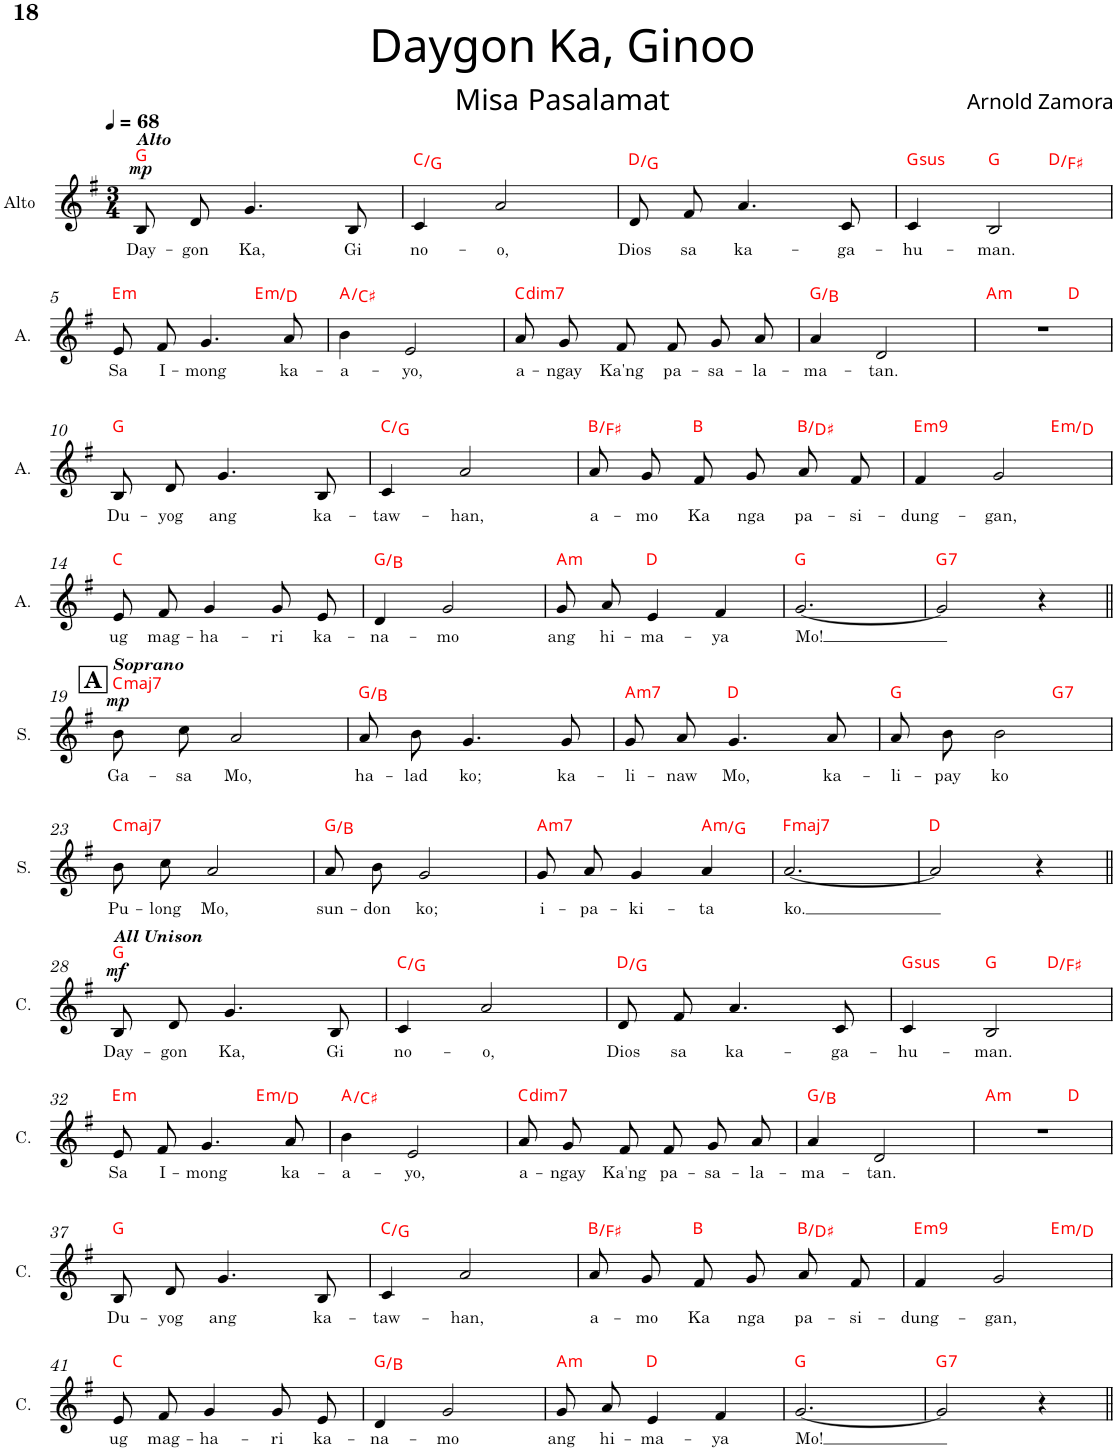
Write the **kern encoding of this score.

**kern	**text	**kern	**text	**dynam	**harte	**kern	**text	**dynam	**harte
*part2	*part2	*part2	*part2	*part2	*part2	*part1	*part1	*part1	*part1
*staff3	*staff3	*staff2	*staff2	*staff2/3	*	*staff1	*staff1	*staff1	*
*I"Soprano	*	*	*	*	*	*I"Cantor	*	*	*
*I'S.	*	*	*	*	*	*I'C.	*	*	*
!!LO:PB:g=z
*clefG2	*	*clefG2	*	*	*	*clefG2	*	*	*
*k[f#]	*	*k[f#]	*	*	*	*k[f#]	*	*	*
*M3/4	*	*M3/4	*	*	*	*M3/4	*	*	*
*MM68	*	*MM68	*	*	*	*MM68	*	*	*
=1	=1	=1	=1	=1	=1	=1	=1	=1	=1
!LO:TX:a:Bi:t=Alto	!	!	!	!	!	!	!	!	!
!	!LO:LY:b	!	!	!LO:DY:a=2	!	!	!	!	!
8B/L	Day-	2.r	.	mp	.	2.r	.	.	.
!	!LO:LY:b	!	!	!	!	!	!	!	!
8d/J	-gon	.	.	.	.	.	.	.	.
!	!LO:LY:b	!	!	!	!	!	!	!	!
4.g/	Ka,	.	.	.	.	.	.	.	.
!	!LO:LY:b	!	!	!	!	!	!	!	!
8B/	Gi	.	.	.	.	.	.	.	.
=2	=2	=2	=2	=2	=2	=2	=2	=2	=2
!	!LO:LY:b	!	!	!	!	!	!	!	!
4c/	-no-	2.r	.	.	.	2.r	.	.	.
!	!LO:LY:b	!	!	!	!	!	!	!	!
2a/	-o,	.	.	.	.	.	.	.	.
=3	=3	=3	=3	=3	=3	=3	=3	=3	=3
!	!LO:LY:b	!	!	!	!	!	!	!	!
8d/L	Dios	2.r	.	.	.	2.r	.	.	.
!	!LO:LY:b	!	!	!	!	!	!	!	!
8f#/J	sa	.	.	.	.	.	.	.	.
!	!LO:LY:b	!	!	!	!	!	!	!	!
4.a/	ka-	.	.	.	.	.	.	.	.
!	!LO:LY:b	!	!	!	!	!	!	!	!
8c/	-ga-	.	.	.	.	.	.	.	.
=4	=4	=4	=4	=4	=4	=4	=4	=4	=4
!	!LO:LY:b	!	!	!	!	!	!	!	!
4c/	-hu-	2.r	.	.	.	2.r	.	.	.
!	!LO:LY:b	!	!	!	!	!	!	!	!
2B/	-man.	.	.	.	.	.	.	.	.
!!LO:LB:g=z
=5	=5	=5	=5	=5	=5	=5	=5	=5	=5
!	!LO:LY:b	!	!	!	!	!	!	!	!
8e/L	Sa	2.r	.	.	.	2.r	.	.	.
!	!LO:LY:b	!	!	!	!	!	!	!	!
8f#/J	I-	.	.	.	.	.	.	.	.
!	!LO:LY:b	!	!	!	!	!	!	!	!
4.g/	-mong	.	.	.	.	.	.	.	.
!	!LO:LY:b	!	!	!	!	!	!	!	!
8a/	ka-	.	.	.	.	.	.	.	.
=6	=6	=6	=6	=6	=6	=6	=6	=6	=6
!	!LO:LY:b	!	!	!	!	!	!	!	!
4b\	-a-	2.r	.	.	.	2.r	.	.	.
!	!LO:LY:b	!	!	!	!	!	!	!	!
2e/	-yo,	.	.	.	.	.	.	.	.
=7	=7	=7	=7	=7	=7	=7	=7	=7	=7
!	!LO:LY:b	!	!	!	!	!	!	!	!
8a/L	a-	2.r	.	.	.	2.r	.	.	.
!	!LO:LY:b	!	!	!	!	!	!	!	!
8g/J	-ngay	.	.	.	.	.	.	.	.
!	!LO:LY:b	!	!	!	!	!	!	!	!
8f#/L	Ka'ng	.	.	.	.	.	.	.	.
!	!LO:LY:b	!	!	!	!	!	!	!	!
8f#/J	pa-	.	.	.	.	.	.	.	.
!	!LO:LY:b	!	!	!	!	!	!	!	!
8g/L	-sa-	.	.	.	.	.	.	.	.
!	!LO:LY:b	!	!	!	!	!	!	!	!
8a/J	-la-	.	.	.	.	.	.	.	.
=8	=8	=8	=8	=8	=8	=8	=8	=8	=8
!	!LO:LY:b	!	!	!	!	!	!	!	!
4a/	-ma-	2.r	.	.	.	2.r	.	.	.
!	!LO:LY:b	!	!	!	!	!	!	!	!
2d/	-tan.	.	.	.	.	.	.	.	.
=9	=9	=9	=9	=9	=9	=9	=9	=9	=9
2.r	.	2.r	.	.	.	2.r	.	.	.
!!LO:LB:g=z
=10	=10	=10	=10	=10	=10	=10	=10	=10	=10
!	!LO:LY:b	!	!	!	!	!	!	!	!
8B/L	Du-	2.r	.	.	.	2.r	.	.	.
!	!LO:LY:b	!	!	!	!	!	!	!	!
8d/J	-yog	.	.	.	.	.	.	.	.
!	!LO:LY:b	!	!	!	!	!	!	!	!
4.g/	ang	.	.	.	.	.	.	.	.
!	!LO:LY:b	!	!	!	!	!	!	!	!
8B/	ka-	.	.	.	.	.	.	.	.
=11	=11	=11	=11	=11	=11	=11	=11	=11	=11
!	!LO:LY:b	!	!	!	!	!	!	!	!
4c/	-taw-	2.r	.	.	.	2.r	.	.	.
!	!LO:LY:b	!	!	!	!	!	!	!	!
2a/	-han,	.	.	.	.	.	.	.	.
=12	=12	=12	=12	=12	=12	=12	=12	=12	=12
!	!LO:LY:b	!	!	!	!	!	!	!	!
8a/L	a-	2.r	.	.	.	2.r	.	.	.
!	!LO:LY:b	!	!	!	!	!	!	!	!
8g/J	-mo	.	.	.	.	.	.	.	.
!	!LO:LY:b	!	!	!	!	!	!	!	!
8f#/L	Ka	.	.	.	.	.	.	.	.
!	!LO:LY:b	!	!	!	!	!	!	!	!
8g/J	nga	.	.	.	.	.	.	.	.
!	!LO:LY:b	!	!	!	!	!	!	!	!
8a/L	pa-	.	.	.	.	.	.	.	.
!	!LO:LY:b	!	!	!	!	!	!	!	!
8f#/J	-si-	.	.	.	.	.	.	.	.
=13	=13	=13	=13	=13	=13	=13	=13	=13	=13
!	!LO:LY:b	!	!	!	!	!	!	!	!
4f#/	-dung-	2.r	.	.	.	2.r	.	.	.
!	!LO:LY:b	!	!	!	!	!	!	!	!
2g/	-gan,	.	.	.	.	.	.	.	.
!!LO:LB:g=z
=14	=14	=14	=14	=14	=14	=14	=14	=14	=14
!	!LO:LY:b	!	!	!	!	!	!	!	!
8e/L	ug	2.r	.	.	.	2.r	.	.	.
!	!LO:LY:b	!	!	!	!	!	!	!	!
8f#/J	mag-	.	.	.	.	.	.	.	.
!	!LO:LY:b	!	!	!	!	!	!	!	!
4g/	-ha-	.	.	.	.	.	.	.	.
!	!LO:LY:b	!	!	!	!	!	!	!	!
8g/L	-ri	.	.	.	.	.	.	.	.
!	!LO:LY:b	!	!	!	!	!	!	!	!
8e/J	ka-	.	.	.	.	.	.	.	.
=15	=15	=15	=15	=15	=15	=15	=15	=15	=15
!	!LO:LY:b	!	!	!	!	!	!	!	!
4d/	-na-	2.r	.	.	.	2.r	.	.	.
!	!LO:LY:b	!	!	!	!	!	!	!	!
2g/	-mo	.	.	.	.	.	.	.	.
=16	=16	=16	=16	=16	=16	=16	=16	=16	=16
!	!LO:LY:b	!	!	!	!	!	!	!	!
8g/L	ang	2.r	.	.	.	2.r	.	.	.
!	!LO:LY:b	!	!	!	!	!	!	!	!
8a/J	hi-	.	.	.	.	.	.	.	.
!	!LO:LY:b	!	!	!	!	!	!	!	!
4e/	-ma-	.	.	.	.	.	.	.	.
!	!LO:LY:b	!	!	!	!	!	!	!	!
4f#/	-ya	.	.	.	.	.	.	.	.
=17	=17	=17	=17	=17	=17	=17	=17	=17	=17
!	!LO:LY:b	!	!	!	!	!	!	!	!
[2.g/	Mo!	2.r	.	.	.	2.r	.	.	.
=18	=18	=18	=18	=18	=18	=18	=18	=18	=18
2g/]	.	2.r	.	.	.	2.r	.	.	.
4r	.	.	.	.	.	.	.	.	.
!!LO:LB:g=z
!!LO:REH:place=s1:a:B:cj:fs=14:t=A
!!LO:REH:place=s2:a:B:cj:fs=14:t=A
=19||	=19||	=19||	=19||	=19||	=19||	=19||	=19||	=19||	=19||
!	!	!LO:TX:a:Bi:t=Soprano	!	!	!	!	!	!	!
!	!	!	!LO:LY:b	!LO:DY:a	!LO:H:kt=maj7	!	!	!	!
2.r	.	8b\L	Ga-	mp	C:maj7	2.r	.	.	.
!	!	!	!LO:LY:b	!	!	!	!	!	!
.	.	8cc\J	-sa	.	.	.	.	.	.
!	!	!	!LO:LY:b	!	!	!	!	!	!
.	.	2a/	Mo,	.	.	.	.	.	.
=20	=20	=20	=20	=20	=20	=20	=20	=20	=20
!	!	!	!LO:LY:b	!	!	!	!	!	!
2.r	.	8a/L	ha-	.	G:maj/3	2.r	.	.	.
!	!	!	!LO:LY:b	!	!	!	!	!	!
.	.	8b/J	-lad	.	.	.	.	.	.
!	!	!	!LO:LY:b	!	!	!	!	!	!
.	.	4.g/	ko;	.	.	.	.	.	.
!	!	!	!LO:LY:b	!	!	!	!	!	!
.	.	8g/	ka-	.	.	.	.	.	.
=21	=21	=21	=21	=21	=21	=21	=21	=21	=21
!	!	!	!LO:LY:b	!	!LO:H:kt=m7	!	!	!	!
2.r	.	8g/L	-li-	.	A:min7	2.r	.	.	.
!	!	!	!LO:LY:b	!	!	!	!	!	!
.	.	8a/J	-naw	.	.	.	.	.	.
!	!	!	!LO:LY:b	!	!	!	!	!	!
.	.	4.g/	Mo,	.	D:maj	.	.	.	.
!	!	!	!LO:LY:b	!	!	!	!	!	!
.	.	8a/	ka-	.	.	.	.	.	.
=22	=22	=22	=22	=22	=22	=22	=22	=22	=22
!	!	!	!LO:LY:b	!	!	!	!	!	!
*	*	*^	*	*	*	*	*	*	*
2.r	.	8a/L	2ryy	-li-	.	G:maj	2.r	.	.	.
!	!	!	!	!LO:LY:b	!	!	!	!	!	!
.	.	8b/J	.	-pay	.	.	.	.	.	.
!	!	!	!	!LO:LY:b	!	!	!	!	!	!
.	.	2b\	.	ko	.	.	.	.	.	.
!	!	!	!	!	!	!LO:H:kt=7	!	!	!	!
.	.	.	4ryy	.	.	G:7	.	.	.	.
!!LO:LB:g=z
=23	=23	=23	=23	=23	=23	=23	=23	=23	=23	=23
!	!	!	!	!LO:LY:b	!	!LO:H:kt=maj7	!	!	!	!
*	*	*v	*v	*	*	*	*	*	*	*
2.r	.	8b\L	Pu-	.	C:maj7	2.r	.	.	.
!	!	!	!LO:LY:b	!	!	!	!	!	!
.	.	8cc\J	-long	.	.	.	.	.	.
!	!	!	!LO:LY:b	!	!	!	!	!	!
.	.	2a/	Mo,	.	.	.	.	.	.
=24	=24	=24	=24	=24	=24	=24	=24	=24	=24
!	!	!	!LO:LY:b	!	!	!	!	!	!
2.r	.	8a/L	sun-	.	G:maj/3	2.r	.	.	.
!	!	!	!LO:LY:b	!	!	!	!	!	!
.	.	8b/J	-don	.	.	.	.	.	.
!	!	!	!LO:LY:b	!	!	!	!	!	!
.	.	2g/	ko;	.	.	.	.	.	.
=25	=25	=25	=25	=25	=25	=25	=25	=25	=25
!	!	!	!LO:LY:b	!	!LO:H:kt=m7	!	!	!	!
2.r	.	8g/L	i-	.	A:min7	2.r	.	.	.
!	!	!	!LO:LY:b	!	!	!	!	!	!
.	.	8a/J	-pa-	.	.	.	.	.	.
!	!	!	!LO:LY:b	!	!	!	!	!	!
.	.	4g/	-ki-	.	.	.	.	.	.
!	!	!	!LO:LY:b	!	!LO:H:kt=m	!	!	!	!
.	.	4a/	-ta	.	A:min/b7	.	.	.	.
=26	=26	=26	=26	=26	=26	=26	=26	=26	=26
!	!	!	!LO:LY:b	!	!LO:H:kt=maj7	!	!	!	!
2.r	.	[2.a/	ko.	.	F:maj7	2.r	.	.	.
=27	=27	=27	=27	=27	=27	=27	=27	=27	=27
2.r	.	2a/]	.	.	D:maj	2.r	.	.	.
.	.	4r	.	.	.	.	.	.	.
!!LO:LB:g=z
=28||	=28||	=28||	=28||	=28||	=28||	=28||	=28||	=28||	=28||
!	!	!	!	!	!	!LO:TX:a:Bi:t=All Unison	!	!	!
!	!	!	!	!	!	!	!LO:LY:b	!LO:DY:a	!
2.r	.	2.r	.	.	.	8B/L	Day-	mf	G:maj
!	!	!	!	!	!	!	!LO:LY:b	!	!
.	.	.	.	.	.	8d/J	-gon	.	.
!	!	!	!	!	!	!	!LO:LY:b	!	!
.	.	.	.	.	.	4.g/	Ka,	.	.
!	!	!	!	!	!	!	!LO:LY:b	!	!
.	.	.	.	.	.	8B/	Gi	.	.
=29	=29	=29	=29	=29	=29	=29	=29	=29	=29
!	!	!	!	!	!	!	!LO:LY:b	!	!
2.r	.	2.r	.	.	.	4c/	-no-	.	C:maj/5
!	!	!	!	!	!	!	!LO:LY:b	!	!
.	.	.	.	.	.	2a/	-o,	.	.
=30	=30	=30	=30	=30	=30	=30	=30	=30	=30
!	!	!	!	!	!	!	!LO:LY:b	!	!
2.r	.	2.r	.	.	.	8d/L	Dios	.	D:maj/4
!	!	!	!	!	!	!	!LO:LY:b	!	!
.	.	.	.	.	.	8f#/J	sa	.	.
!	!	!	!	!	!	!	!LO:LY:b	!	!
.	.	.	.	.	.	4.a/	ka-	.	.
!	!	!	!	!	!	!	!LO:LY:b	!	!
.	.	.	.	.	.	8c/	-ga-	.	.
=31	=31	=31	=31	=31	=31	=31	=31	=31	=31
!	!	!	!	!	!	!	!LO:LY:b	!	!LO:H:kt=sus
*	*	*	*	*	*	*^	*	*	*
2.r	.	2.r	.	.	.	4c/	2ryy	-hu-	.	G:sus4
!	!	!	!	!	!	!	!	!LO:LY:b	!	!
.	.	.	.	.	.	2B/	.	-man.	.	G:maj
.	.	.	.	.	.	.	4ryy	.	.	D:maj/3
!!LO:LB:g=z	!!
=32	=32	=32	=32	=32	=32	=32	=32	=32	=32	=32
!	!	!	!	!	!	!	!	!LO:LY:b	!	!LO:H:kt=m
2.r	.	2.r	.	.	.	8e/L	2ryy	Sa	.	E:min
!	!	!	!	!	!	!	!	!LO:LY:b	!	!
.	.	.	.	.	.	8f#/J	.	I-	.	.
!	!	!	!	!	!	!	!	!LO:LY:b	!	!
.	.	.	.	.	.	4.g/	.	-mong	.	.
!	!	!	!	!	!	!	!	!	!	!LO:H:kt=m
.	.	.	.	.	.	.	4ryy	.	.	E:min/b7
!	!	!	!	!	!	!	!	!LO:LY:b	!	!
.	.	.	.	.	.	8a/	.	ka-	.	.
=33	=33	=33	=33	=33	=33	=33	=33	=33	=33	=33
!	!	!	!	!	!	!	!	!LO:LY:b	!	!
*	*	*	*	*	*	*v	*v	*	*	*
2.r	.	2.r	.	.	.	4b\	-a-	.	A:maj/3
!	!	!	!	!	!	!	!LO:LY:b	!	!
.	.	.	.	.	.	2e/	-yo,	.	.
=34	=34	=34	=34	=34	=34	=34	=34	=34	=34
!	!	!	!	!	!	!	!LO:LY:b	!	!LO:H:kt=dim7
2.r	.	2.r	.	.	.	8a/L	a-	.	C:dim7
!	!	!	!	!	!	!	!LO:LY:b	!	!
.	.	.	.	.	.	8g/J	-ngay	.	.
!	!	!	!	!	!	!	!LO:LY:b	!	!
.	.	.	.	.	.	8f#/L	Ka'ng	.	.
!	!	!	!	!	!	!	!LO:LY:b	!	!
.	.	.	.	.	.	8f#/J	pa-	.	.
!	!	!	!	!	!	!	!LO:LY:b	!	!
.	.	.	.	.	.	8g/L	-sa-	.	.
!	!	!	!	!	!	!	!LO:LY:b	!	!
.	.	.	.	.	.	8a/J	-la-	.	.
=35	=35	=35	=35	=35	=35	=35	=35	=35	=35
!	!	!	!	!	!	!	!LO:LY:b	!	!
2.r	.	2.r	.	.	.	4a/	-ma-	.	G:maj/3
!	!	!	!	!	!	!	!LO:LY:b	!	!
.	.	.	.	.	.	2d/	-tan.	.	.
=36	=36	=36	=36	=36	=36	=36	=36	=36	=36
!	!	!	!	!	!	!	!	!	!LO:H:kt=m
*	*	*	*	*	*	*^	*	*	*
2.r	.	2.r	.	.	.	2.r	2ryy	.	.	A:min
.	.	.	.	.	.	.	4ryy	.	.	D:maj
!!LO:LB:g=z
=37	=37	=37	=37	=37	=37	=37	=37	=37	=37	=37
!	!	!	!	!	!	!	!	!LO:LY:b	!	!
*	*	*	*	*	*	*v	*v	*	*	*
2.r	.	2.r	.	.	.	8B/L	Du-	.	G:maj
!	!	!	!	!	!	!	!LO:LY:b	!	!
.	.	.	.	.	.	8d/J	-yog	.	.
!	!	!	!	!	!	!	!LO:LY:b	!	!
.	.	.	.	.	.	4.g/	ang	.	.
!	!	!	!	!	!	!	!LO:LY:b	!	!
.	.	.	.	.	.	8B/	ka-	.	.
=38	=38	=38	=38	=38	=38	=38	=38	=38	=38
!	!	!	!	!	!	!	!LO:LY:b	!	!
2.r	.	2.r	.	.	.	4c/	-taw-	.	C:maj/5
!	!	!	!	!	!	!	!LO:LY:b	!	!
.	.	.	.	.	.	2a/	-han,	.	.
=39	=39	=39	=39	=39	=39	=39	=39	=39	=39
!	!	!	!	!	!	!	!LO:LY:b	!	!
2.r	.	2.r	.	.	.	8a/L	a-	.	B:maj/5
!	!	!	!	!	!	!	!LO:LY:b	!	!
.	.	.	.	.	.	8g/J	-mo	.	.
!	!	!	!	!	!	!	!LO:LY:b	!	!
.	.	.	.	.	.	8f#/L	Ka	.	B:maj
!	!	!	!	!	!	!	!LO:LY:b	!	!
.	.	.	.	.	.	8g/J	nga	.	.
!	!	!	!	!	!	!	!LO:LY:b	!	!
.	.	.	.	.	.	8a/L	pa-	.	B:maj/3
!	!	!	!	!	!	!	!LO:LY:b	!	!
.	.	.	.	.	.	8f#/J	-si-	.	.
=40	=40	=40	=40	=40	=40	=40	=40	=40	=40
!	!	!	!	!	!	!	!LO:LY:b	!	!LO:H:kt=m9
*	*	*	*	*	*	*^	*	*	*
2.r	.	2.r	.	.	.	4f#/	2ryy	-dung-	.	E:min9
!	!	!	!	!	!	!	!	!LO:LY:b	!	!
.	.	.	.	.	.	2g/	.	-gan,	.	.
!	!	!	!	!	!	!	!	!	!	!LO:H:kt=m
.	.	.	.	.	.	.	4ryy	.	.	E:min/b7
!!LO:LB:g=z
=41	=41	=41	=41	=41	=41	=41	=41	=41	=41	=41
!	!	!	!	!	!	!	!	!LO:LY:b	!	!
*	*	*	*	*	*	*v	*v	*	*	*
2.r	.	2.r	.	.	.	8e/L	ug	.	C:maj
!	!	!	!	!	!	!	!LO:LY:b	!	!
.	.	.	.	.	.	8f#/J	mag-	.	.
!	!	!	!	!	!	!	!LO:LY:b	!	!
.	.	.	.	.	.	4g/	-ha-	.	.
!	!	!	!	!	!	!	!LO:LY:b	!	!
.	.	.	.	.	.	8g/L	-ri	.	.
!	!	!	!	!	!	!	!LO:LY:b	!	!
.	.	.	.	.	.	8e/J	ka-	.	.
=42	=42	=42	=42	=42	=42	=42	=42	=42	=42
!	!	!	!	!	!	!	!LO:LY:b	!	!
2.r	.	2.r	.	.	.	4d/	-na-	.	G:maj/3
!	!	!	!	!	!	!	!LO:LY:b	!	!
.	.	.	.	.	.	2g/	-mo	.	.
=43	=43	=43	=43	=43	=43	=43	=43	=43	=43
!	!	!	!	!	!	!	!LO:LY:b	!	!LO:H:kt=m
2.r	.	2.r	.	.	.	8g/L	ang	.	A:min
!	!	!	!	!	!	!	!LO:LY:b	!	!
.	.	.	.	.	.	8a/J	hi-	.	.
!	!	!	!	!	!	!	!LO:LY:b	!	!
.	.	.	.	.	.	4e/	-ma-	.	D:maj
!	!	!	!	!	!	!	!LO:LY:b	!	!
.	.	.	.	.	.	4f#/	-ya	.	.
=44	=44	=44	=44	=44	=44	=44	=44	=44	=44
!	!	!	!	!	!	!	!LO:LY:b	!	!
2.r	.	2.r	.	.	.	[2.g/	Mo!	.	G:maj
=45	=45	=45	=45	=45	=45	=45	=45	=45	=45
!	!	!	!	!	!	!	!	!	!LO:H:kt=7
2.r	.	2.r	.	.	.	2g/]	.	.	G:7
.	.	.	.	.	.	4r	.	.	.
=||	=||	=||	=||	=||	=||	=||	=||	=||	=||
*-	*-	*-	*-	*-	*-	*-	*-	*-	*-
